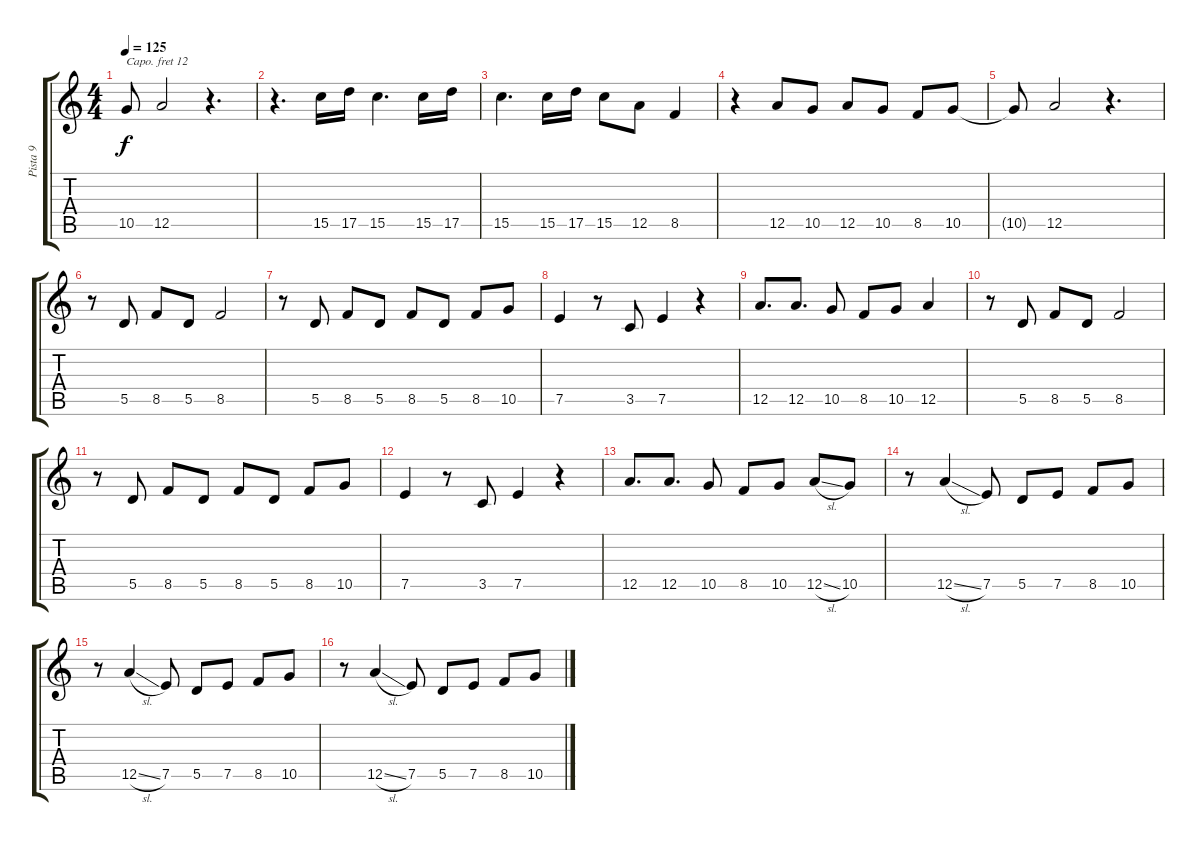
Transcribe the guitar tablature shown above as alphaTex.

\track ("Pista 9" "Pista 9") {instrument pad1newage}
\staff {score tabs}
\capo 12
\tuning (E4 B3 G3 D3 A2 E2) {hide}
\ts (4 4)
\tempo 125
\clef g2
\ks c
10.5{t}.8{dy f} 12.5.2 r.4{d} |
r.4{d} 15.5.16 17.5.16 15.5.4{d} 15.5.16 17.5.16 |
15.5.4{d} 15.5.16 17.5.16 15.5.8 12.5.8 8.5.4 |
r.4 12.5.8 10.5.8 12.5.8 10.5.8 8.5.8 10.5.8 |
10.5{t}.8 12.5.2 r.4{d} |
r.8 5.5.8 8.5.8 5.5.8 8.5.2 |
r.8 5.5.8 8.5.8 5.5.8 8.5.8 5.5.8 8.5.8 10.5.8 |
7.5.4 r.8 3.5.8 7.5.4 r.4 |
12.5.8{d} 12.5.8{d} 10.5.8 8.5.8 10.5.8 12.5.4 |
r.8 5.5.8 8.5.8 5.5.8 8.5.2 |
r.8 5.5.8 8.5.8 5.5.8 8.5.8 5.5.8 8.5.8 10.5.8 |
7.5.4 r.8 3.5.8 7.5.4 r.4 |
12.5.8{d} 12.5.8{d} 10.5.8 8.5.8 10.5.8 12.5{sl}.8 10.5.8 |
r.8 12.5{sl}.4 7.5.8 5.5.8 7.5.8 8.5.8 10.5.8 |
r.8 12.5{sl}.4 7.5.8 5.5.8 7.5.8 8.5.8 10.5.8 |
r.8 12.5{sl}.4 7.5.8 5.5.8 7.5.8 8.5.8 10.5.8
